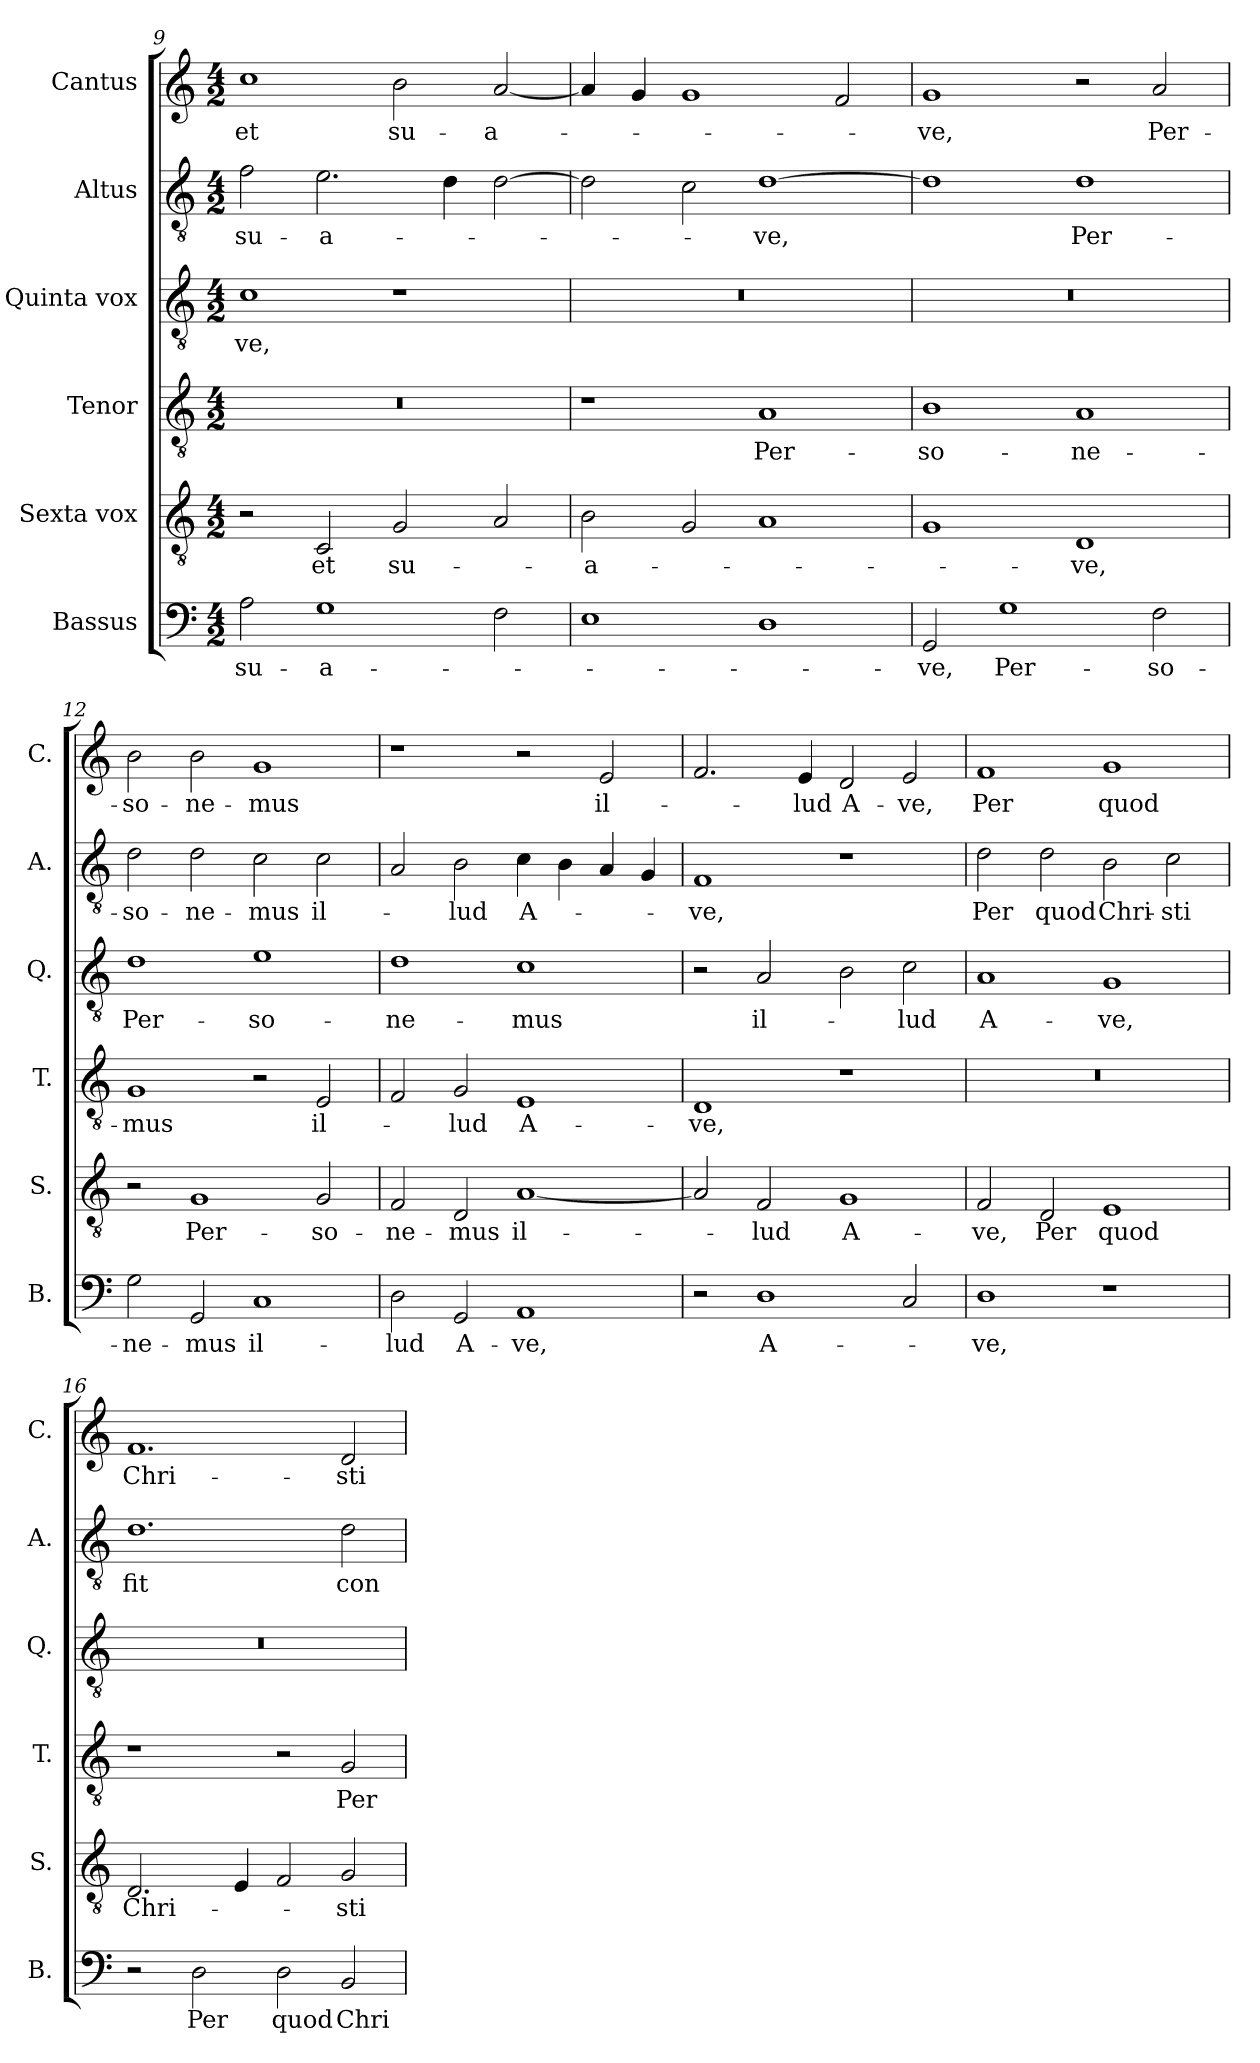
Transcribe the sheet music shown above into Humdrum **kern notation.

**kern	**text	**kern	**text	**kern	**text	**kern	**text	**kern	**text	**kern	**text
*part6	*part6	*part5	*part5	*part4	*part4	*part3	*part3	*part2	*part2	*part1	*part1
*staff6	*staff6	*staff5	*staff5	*staff4	*staff4	*staff3	*staff3	*staff2	*staff2	*staff1	*staff1
*I"Bassus	*	*I"Sexta vox	*	*I"Tenor	*	*I"Quinta vox	*	*I"Altus	*	*I"Cantus	*
*I'B.	*	*I'S.	*	*I'T.	*	*I'Q.	*	*I'A.	*	*I'C.	*
*clefF4	*	*clefGv2	*	*clefGv2	*	*clefGv2	*	*clefGv2	*	*clefG2	*
*k[]	*	*k[]	*	*k[]	*	*k[]	*	*k[]	*	*k[]	*
*M4/2	*	*M4/2	*	*M4/2	*	*M4/2	*	*M4/2	*	*M4/2	*
=9	=9	=9	=9	=9	=9	=9	=9	=9	=9	=9	=9
!	!LO:LY:b	!	!	!	!	!	!LO:LY:b	!	!LO:LY:b	!	!LO:LY:b
2A\	su-	2r	.	0r	.	1c	-ve,	2f\	su-	1cc	et
!	!LO:LY:b	!	!LO:LY:b	!	!	!	!	!	!LO:LY:b	!	!
1G	-a-	2C/	et	.	.	.	.	2.e\	-a-	.	.
!	!	!	!LO:LY:b	!	!	!	!	!	!	!	!LO:LY:b
.	.	2G/	su-	.	.	1r	.	.	.	2b\	su-
.	.	.	.	.	.	.	.	4d\	.	.	.
!	!	!	!	!	!	!	!	!	!	!	!LO:LY:b
2F\	.	2A/	.	.	.	.	.	[2d\	.	[2a/	-a-
=10	=10	=10	=10	=10	=10	=10	=10	=10	=10	=10	=10
!	!	!	!LO:LY:b	!	!	!	!	!	!	!	!
1E	.	2B\	-a-	1r	.	0r	.	2d\]	.	4a/]	.
.	.	.	.	.	.	.	.	.	.	4g/	.
.	.	2G/	.	.	.	.	.	2c\	.	1g	.
!	!	!	!	!	!LO:LY:b	!	!	!	!LO:LY:b	!	!
1D	.	1A	.	1A	Per-	.	.	[1d	-ve,	.	.
.	.	.	.	.	.	.	.	.	.	2f/	.
=11	=11	=11	=11	=11	=11	=11	=11	=11	=11	=11	=11
!	!LO:LY:b	!	!	!	!LO:LY:b	!	!	!	!	!	!LO:LY:b
2GG/	-ve,	1G	.	1B	-so-	0r	.	1d]	.	1g	-ve,
!	!LO:LY:b	!	!	!	!	!	!	!	!	!	!
1G	Per-	.	.	.	.	.	.	.	.	.	.
!	!	!	!LO:LY:b	!	!LO:LY:b	!	!	!	!LO:LY:b	!	!
.	.	1D	-ve,	1A	-ne-	.	.	1d	Per-	2r	.
!	!LO:LY:b	!	!	!	!	!	!	!	!	!	!LO:LY:b
2F\	-so-	.	.	.	.	.	.	.	.	2a/	Per-
=12	=12	=12	=12	=12	=12	=12	=12	=12	=12	=12	=12
!	!LO:LY:b	!	!	!	!LO:LY:b	!	!LO:LY:b	!	!LO:LY:b	!	!LO:LY:b
2G\	-ne-	2r	.	1G	-mus	1d	Per-	2d\	-so-	2b\	-so-
!	!LO:LY:b	!	!LO:LY:b	!	!	!	!	!	!LO:LY:b	!	!LO:LY:b
2GG/	-mus	1G	Per-	.	.	.	.	2d\	-ne-	2b\	-ne-
!	!LO:LY:b	!	!	!	!	!	!LO:LY:b	!	!LO:LY:b	!	!LO:LY:b
1C	il-	.	.	2r	.	1e	-so-	2c\	-mus	1g	-mus
!	!	!	!LO:LY:b	!	!LO:LY:b	!	!	!	!LO:LY:b	!	!
.	.	2G/	-so-	2E/	il-	.	.	2c\	il-	.	.
=13	=13	=13	=13	=13	=13	=13	=13	=13	=13	=13	=13
!	!LO:LY:b	!	!LO:LY:b	!	!	!	!LO:LY:b	!	!	!	!
2D\	-lud	2F/	-ne-	2F/	.	1d	-ne-	2A/	.	1r	.
!	!LO:LY:b	!	!LO:LY:b	!	!LO:LY:b	!	!	!	!LO:LY:b	!	!
2GG/	A-	2D/	-mus	2G/	-lud	.	.	2B\	-lud	.	.
!	!LO:LY:b	!	!LO:LY:b	!	!LO:LY:b	!	!LO:LY:b	!	!LO:LY:b	!	!
1AA	-ve,	[1A	il-	1E	A-	1c	-mus	4c\	A-	2r	.
.	.	.	.	.	.	.	.	4B\	.	.	.
!	!	!	!	!	!	!	!	!	!	!	!LO:LY:b
.	.	.	.	.	.	.	.	4A/	.	2e/	il-
.	.	.	.	.	.	.	.	4G/	.	.	.
!!LO:PB:g=z
=14	=14	=14	=14	=14	=14	=14	=14	=14	=14	=14	=14
!	!	!	!	!	!LO:LY:b	!	!	!	!LO:LY:b	!	!
2r	.	2A/]	.	1D	-ve,	2r	.	1F	ve,	2.f/	.
!	!LO:LY:b	!	!LO:LY:b	!	!	!	!LO:LY:b	!	!	!	!
1D	A-	2F/	-lud	.	.	2A/	il-	.	.	.	.
!	!	!	!	!	!	!	!	!	!	!	!LO:LY:b
.	.	.	.	.	.	.	.	.	.	4e/	-lud
!	!	!	!LO:LY:b	!	!	!	!	!	!	!	!LO:LY:b
.	.	1G	A-	1r	.	2B\	.	1r	.	2d/	A-
!	!	!	!	!	!	!	!LO:LY:b	!	!	!	!LO:LY:b
2C/	.	.	.	.	.	2c\	-lud	.	.	2e/	-ve,
=15	=15	=15	=15	=15	=15	=15	=15	=15	=15	=15	=15
!	!LO:LY:b	!	!LO:LY:b	!	!	!	!LO:LY:b	!	!LO:LY:b	!	!LO:LY:b
1D	-ve,	2F/	-ve,	0r	.	1A	A-	2d\	Per	1f	Per
!	!	!	!LO:LY:b	!	!	!	!	!	!LO:LY:b	!	!
.	.	2D/	Per	.	.	.	.	2d\	quod	.	.
!	!	!	!LO:LY:b	!	!	!	!LO:LY:b	!	!LO:LY:b	!	!LO:LY:b
1r	.	1E	quod	.	.	1G	-ve,	2B\	Chri-	1g	quod
!	!	!	!	!	!	!	!	!	!LO:LY:b	!	!
.	.	.	.	.	.	.	.	2c\	-sti	.	.
=16	=16	=16	=16	=16	=16	=16	=16	=16	=16	=16	=16
!	!	!	!LO:LY:b	!	!	!	!	!	!LO:LY:b	!	!LO:LY:b
2r	.	2.D/	Chri-	1r	.	0r	.	1.d	fit	1.f	Chri-
!	!LO:LY:b	!	!	!	!	!	!	!	!	!	!
2D\	Per	.	.	.	.	.	.	.	.	.	.
.	.	4E/	.	.	.	.	.	.	.	.	.
!	!LO:LY:b	!	!	!	!	!	!	!	!	!	!
2D\	quod	2F/	.	2r	.	.	.	.	.	.	.
!	!LO:LY:b	!	!LO:LY:b	!	!LO:LY:b	!	!	!	!LO:LY:b	!	!LO:LY:b
2BB/	Chri-	2G/	-sti	2G/	Per	.	.	2d\	con-	2d/	-sti
=	=	=	=	=	=	=	=	=	=	=	=
*-	*-	*-	*-	*-	*-	*-	*-	*-	*-	*-	*-
